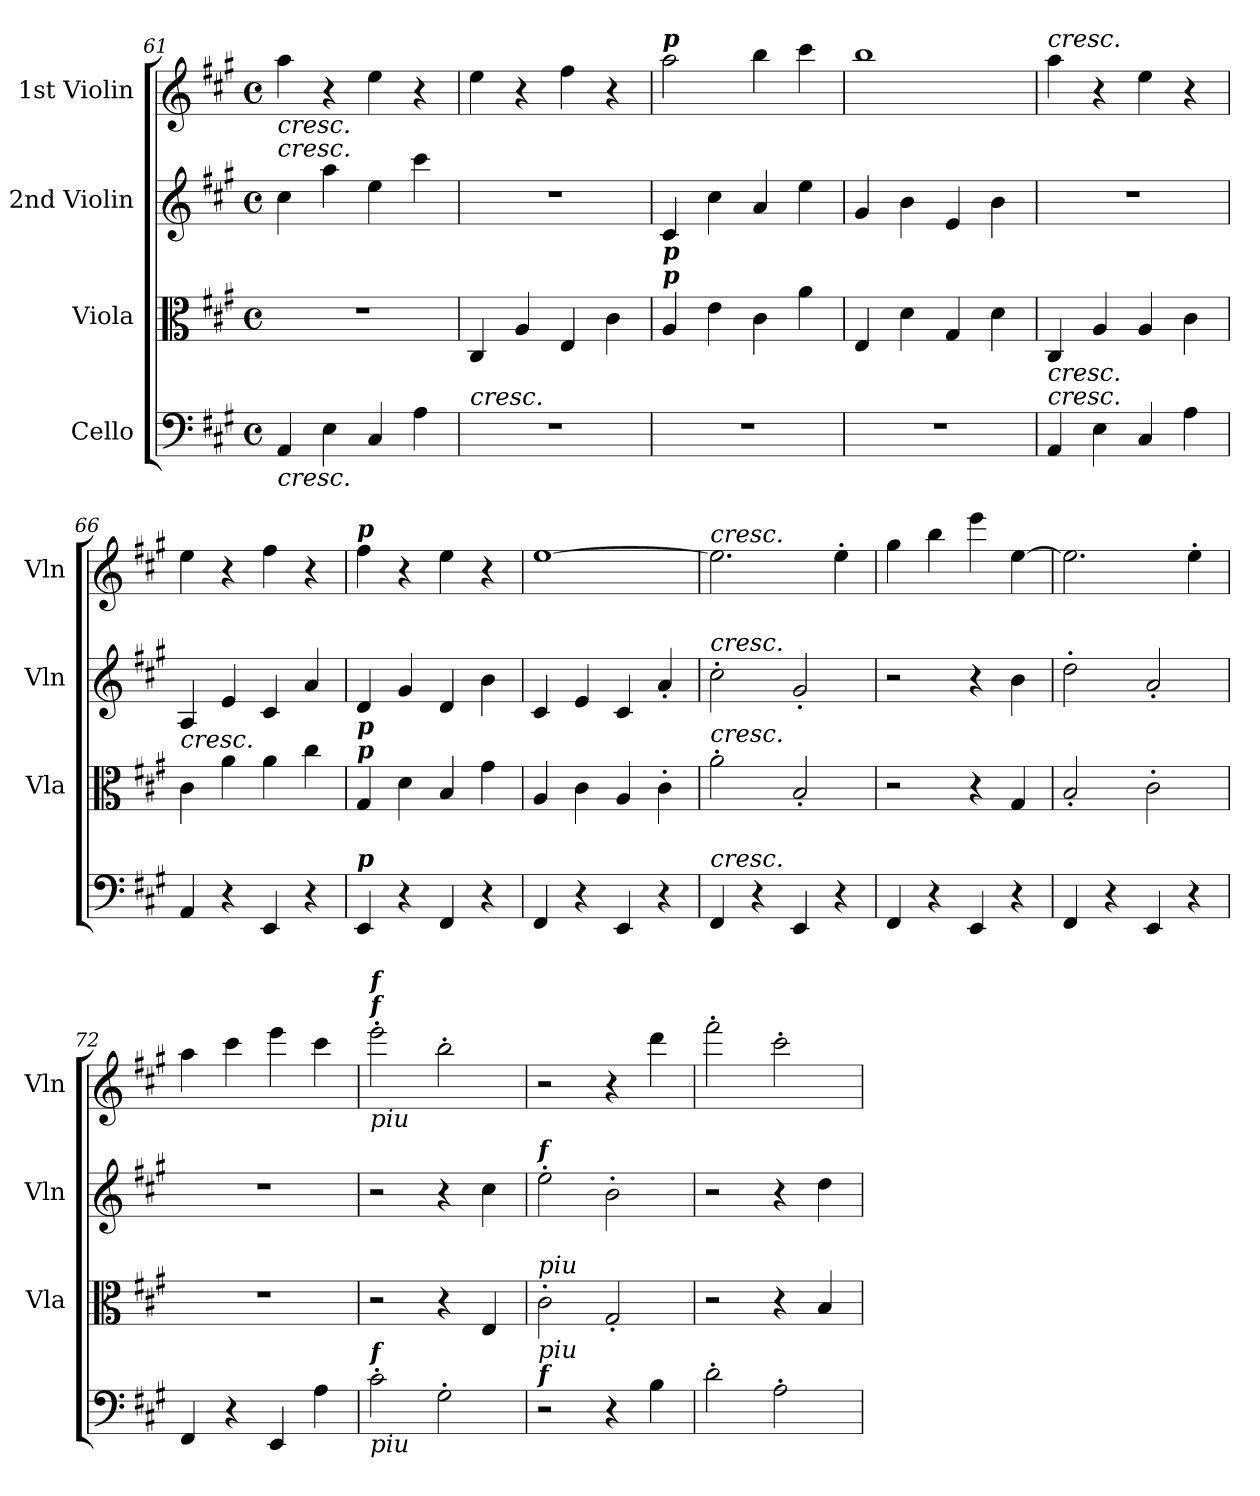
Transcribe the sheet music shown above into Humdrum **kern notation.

**kern	**kern	**kern	**kern
*part4	*part3	*part2	*part1
*staff4	*staff3	*staff2	*staff1
*I"Cello	*I"Viola	*I"2nd Violin	*I"1st Violin
*	*I'Vla	*I'Vln	*I'Vln
*clefF4	*clefC3	*clefG2	*clefG2
*k[f#c#g#]	*k[f#c#g#]	*k[f#c#g#]	*k[f#c#g#]
*A:	*A:	*A:	*A:
*M4/4	*M4/4	*M4/4	*M4/4
*met(c)	*met(c)	*met(c)	*met(c)
=61	=61	=61	=61
!	!	!	!LO:TX:b:i:t=cresc.
!	!	!LO:TX:a:i:t=cresc.	!
!LO:TX:b:i:t=cresc.	!	!	!
4AA/	1r	4cc#\	4aa\
4E\	.	4aa\	4r
4C#/	.	4ee\	4ee\
4A\	.	4ccc#\	4r
=62	=62	=62	=62
!LO:TX:a:i:t=cresc.	!	!	!
1r	4C#/	1r	4ee\
.	4A/	.	4r
.	4E/	.	4ff#\
.	4c#\	.	4r
=63	=63	=63	=63
!	!	!	!LO:TX:a:Bi:t=p
!	!LO:TX:a:Bi:t=p	!	!
!	!LO:TX:a:Bi:t=p	!	!
1r	4A/	4c#/	2aa\
.	4e\	4cc#\	.
.	4c#\	4a/	4bb\
.	4a\	4ee\	4ccc#\
=64	=64	=64	=64
1r	4E/	4g#/	1bb
.	4d\	4b\	.
.	4G#/	4e/	.
.	4d\	4b\	.
!!LO:LB:g=z
=65	=65	=65	=65
!	!	!	!LO:TX:a:i:t=cresc.
!LO:TX:a:i:t=cresc.	!	!	!
!LO:TX:a:i:t=cresc.	!	!	!
4AA/	4C#/	1r	4aa\
4E\	4A/	.	4r
4C#/	4A/	.	4ee\
4A\	4c#\	.	4r
=66	=66	=66	=66
!	!	!LO:TX:b:i:t=cresc.	!
4AA/	4c#\	4A/	4ee\
4r	4a\	4e/	4r
4EE/	4a\	4c#/	4ff#\
4r	4cc#\	4a/	4r
=67	=67	=67	=67
!	!	!	!LO:TX:a:Bi:t=p
!	!LO:TX:a:Bi:t=p	!	!
!	!LO:TX:a:Bi:t=p	!	!
!LO:TX:a:Bi:t=p	!	!	!
4EE/	4G#/	4d/	4ff#\
4r	4d\	4g#/	4r
4FF#/	4B/	4d/	4ee\
4r	4g#\	4b\	4r
=68	=68	=68	=68
4FF#/	4A/	4c#/	[1ee
4r	4c#\	4e/	.
4EE/	4A/	4c#/	.
4r	4c#'\	4a'/	.
=69	=69	=69	=69
!	!	!	!LO:TX:a:i:t=cresc.
!	!	!LO:TX:a:i:t=cresc.	!
!	!LO:TX:a:i:t=cresc.	!	!
!LO:TX:a:i:t=cresc.	!	!	!
4FF#/	2a'\	2cc#'\	2.ee\]
4r	.	.	.
4EE/	2B'/	2g#'/	.
4r	.	.	4ee'\
=70	=70	=70	=70
4FF#/	2r	2r	4gg#\
4r	.	.	4bb\
4EE/	4r	4r	4eee\
4r	4G#/	4b\	[4ee\
!!LO:PB:g=z
=71	=71	=71	=71
4FF#/	2B'/	2dd'\	2.ee\]
4r	.	.	.
4EE/	2c#'\	2a'/	.
4r	.	.	4ee'\
=72	=72	=72	=72
4FF#/	1r	1r	4aa\
4r	.	.	4ccc#\
4EE/	.	.	4eee\
4A\	.	.	4ccc#\
=73	=73	=73	=73
!	!	!	!LO:TX:a:Bi:t=f
!	!	!	!LO:TX:a:Bi:t=f
!	!	!	!LO:TX:b:i:t=piu
!LO:TX:a:Bi:t=f	!	!	!
!LO:TX:b:i:t=piu	!	!	!
2c#'\	2r	2r	2eee'\
2G#'\	4r	4r	2bb'\
.	4E/	4cc#\	.
=74	=74	=74	=74
!	!	!LO:TX:a:Bi:t=f	!
!	!LO:TX:a:i:t=piu	!	!
!LO:TX:a:Bi:t=f	!	!	!
!LO:TX:a:i:t=piu	!	!	!
2r	2c#'\	2ee'\	2r
4r	2G#'/	2b'\	4r
4B\	.	.	4ddd\
=75	=75	=75	=75
2d'\	2r	2r	2fff#'\
2A'\	4r	4r	2ccc#'\
.	4B/	4dd\	.
=	=	=	=
*-	*-	*-	*-
